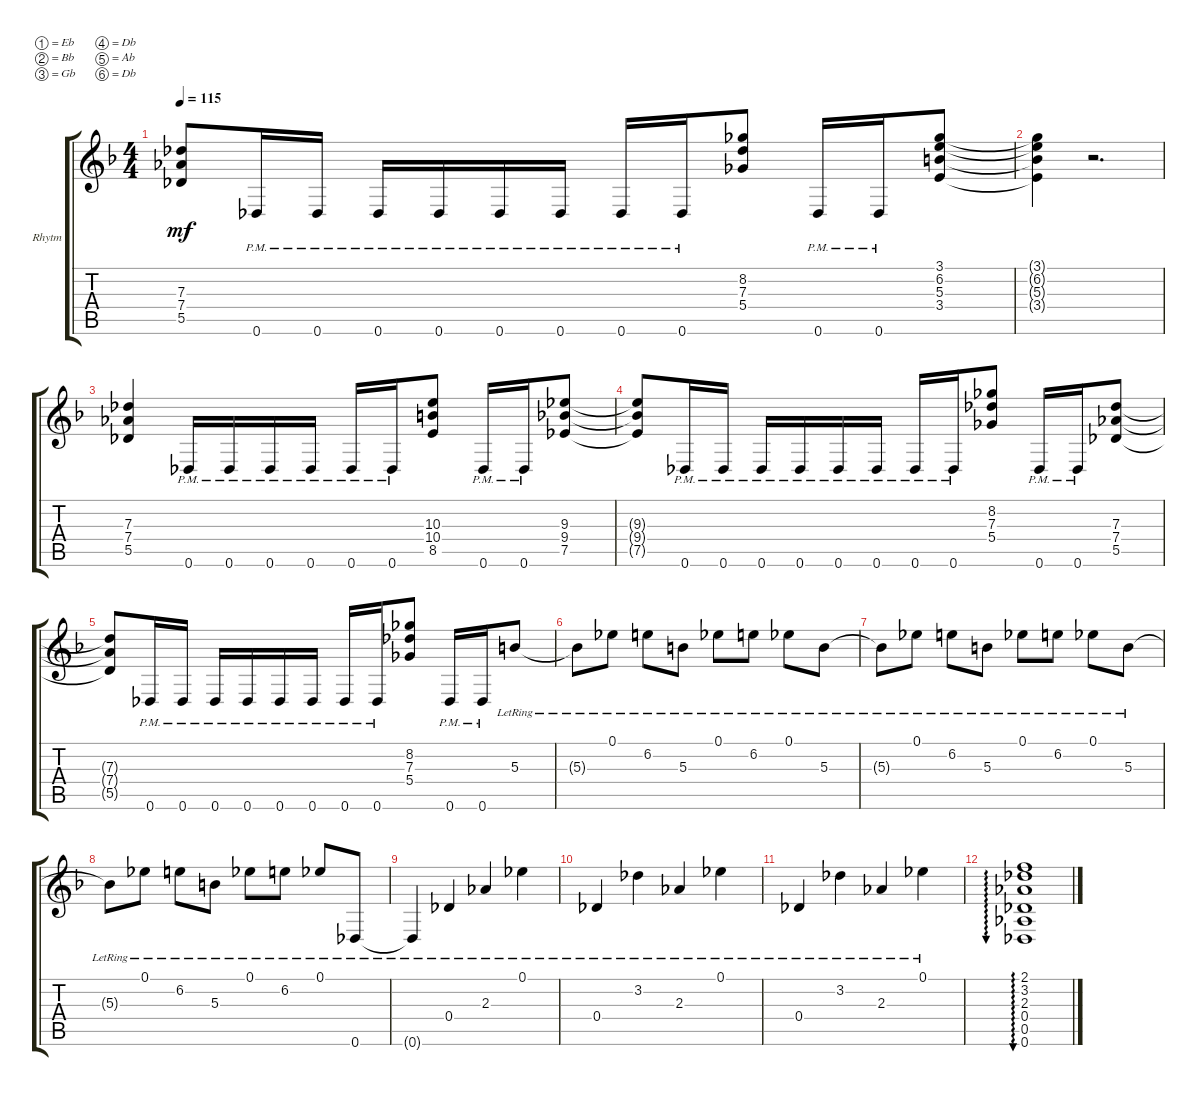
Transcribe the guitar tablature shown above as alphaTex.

\defaultSystemsLayout 4
\bracketExtendMode groupsimilarinstruments
\firstSystemTrackNameOrientation horizontal
\otherSystemsTrackNameOrientation horizontal
\track ("Jake E. Lee (Rhytm)" "Rhytm") {instrument overdrivenguitar}
\staff {score tabs}
\tuning (Eb4 Bb3 Gb3 Db3 Ab2 Db2)
\ts (4 4)
\tempo 115
\clef g2
\ks f
(7.3{t} 7.4{t} 5.5{t}).8{dy mf} 0.6{pm}.16 0.6{pm}.16 0.6{pm}.16 0.6{pm}.16 0.6{pm}.16 0.6{pm}.16 0.6{pm}.16 0.6{pm}.16 (5.4 7.3 8.2).8 0.6{pm}.16 0.6{pm}.16 (3.4 5.3 6.2 3.1).8 |
(6.2{t} 5.3{t} 3.4{t} 3.1{t}).4 r.2{d} |
(5.5 7.4 7.3).4 0.6{pm}.16 0.6{pm}.16 0.6{pm}.16 0.6{pm}.16 0.6{pm}.16 0.6{pm}.16 (8.5 10.4 10.3).8 0.6{pm}.16 0.6{pm}.16 (7.5 9.4 9.3).8 |
(9.3{t} 9.4{t} 7.5{t}).8 0.6{pm}.16 0.6{pm}.16 0.6{pm}.16 0.6{pm}.16 0.6{pm}.16 0.6{pm}.16 0.6{pm}.16 0.6{pm}.16 (5.4 7.3 8.2).8 0.6{pm}.16 0.6{pm}.16 (5.5 7.4 7.3).8 |
(7.3{t} 7.4{t} 5.5{t}).8 0.6{pm}.16 0.6{pm}.16 0.6{pm}.16 0.6{pm}.16 0.6{pm}.16 0.6{pm}.16 0.6{pm}.16 0.6{pm}.16 (5.4 7.3 8.2).8 0.6{pm}.16 0.6{pm}.16 5.3{lr}.8 |
5.3{lr t}.8 0.1{lr}.8 6.2{lr}.8 5.3{lr}.8 0.1{lr}.8 6.2{lr}.8 0.1{lr}.8 5.3{lr}.8 |
5.3{lr t}.8 0.1{lr}.8 6.2{lr}.8 5.3{lr}.8 0.1{lr}.8 6.2{lr}.8 0.1{lr}.8 5.3{lr}.8 |
5.3{lr t}.8 0.1{lr}.8 6.2{lr}.8 5.3{lr}.8 0.1{lr}.8 6.2{lr}.8 0.1{lr}.8 0.6{lr}.8 |
0.6{lr t}.4 0.4{lr}.4 2.3{lr}.4 0.1{lr}.4 |
0.4{lr}.4 3.2{lr}.4 2.3{lr}.4 0.1{lr}.4 |
0.4{lr}.4 3.2{lr}.4 2.3{lr}.4 0.1{lr}.4 |
(2.1 3.2 2.3 0.4 0.5 0.6).1{au 0}
